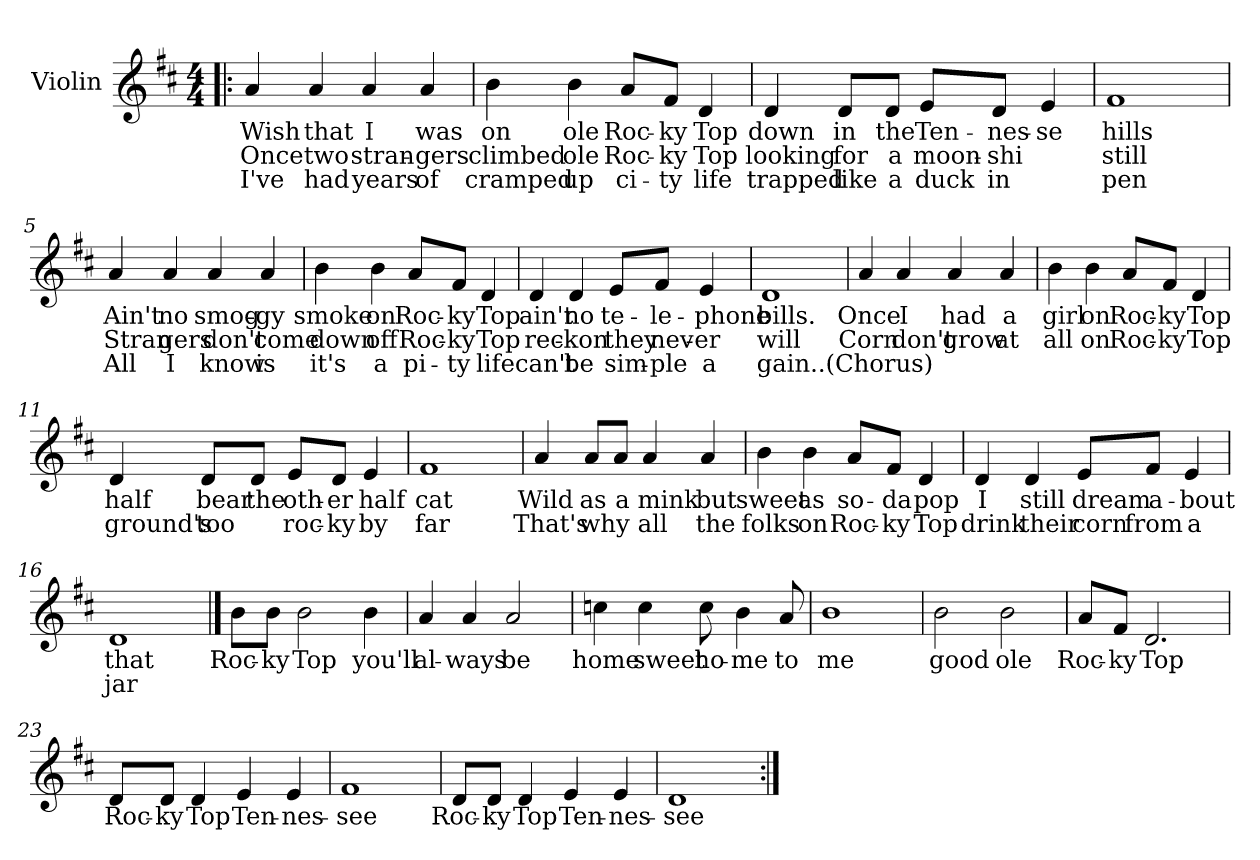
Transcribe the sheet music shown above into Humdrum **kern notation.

**kern	**text	**text	**text
*part1	*part1	*part1	*part1
*staff1	*staff1	*staff1	*staff1
*I"Violin	*	*	*
*I'Vln	*	*	*
*clefG2	*	*	*
*k[f#c#]	*	*	*
*D:	*	*	*
*M4/4	*	*	*
=1!|:	=1!|:	=1!|:	=1!|:
4a/	Wish	Once	I've
4a/	that	two	had
4a/	I	stran-	years
4a/	was	-gers	of
=2	=2	=2	=2
4b\	on	climbed	cramped
4b\	ole	ole	up
8a/L	Roc-	Roc-	ci-
8f#/J	-ky	-ky	-ty
4d/	Top	Top	life
=3	=3	=3	=3
4d/	down	looking	trapped
8d/L	in	for	like
8d/J	the	a	a
8e/L	Ten-	moon-	duck
8d/J	nes-	shi	in
4e/	se	.	.
=4	=4	=4	=4
1f#	hills	still	pen
!!LO:LB:g=z
=5	=5	=5	=5
4a/	Ain't	Stran	All
4a/	no	-gers	I
4a/	smog-	don't	know
4a/	-gy	come	is
=6	=6	=6	=6
4b\	smoke	down	it's
4b\	on	off	a
8a/L	Roc-	Roc-	pi-
8f#/J	-ky	-ky	-ty
4d/	Top	Top	life
=7	=7	=7	=7
4d/	ain't	rec-	can't
4d/	no	-kon	be
8e/L	te-	they	sim-
8f#/J	le-	nev-	-ple
4e/	phone	-er	a
=8	=8	=8	=8
1d	bills.	will	gain..(Chorus)
!!LO:LB:g=z
=9	=9	=9	=9
4a/	Once	Corn	.
4a/	I	don't	.
4a/	had	grow	.
4a/	a	at	.
=10	=10	=10	=10
4b\	girl	all	.
4b\	on	on	.
8a/L	Roc-	Roc-	.
8f#/J	-ky	-ky	.
4d/	Top	Top	.
=11	=11	=11	=11
4d/	half	ground's	.
8d/L	bear	too	.
8d/J	the	.	.
8e/L	oth-	roc-	.
8d/J	-er	-ky	.
4e/	half	by	.
=12	=12	=12	=12
1f#	cat	far	.
!!LO:LB:g=z
=13	=13	=13	=13
4a/	Wild	That's	.
8a/L	as	why	.
8a/J	a	.	.
4a/	mink	all	.
4a/	but	the	.
=14	=14	=14	=14
4b\	sweet	folks	.
4b\	as	on	.
8a/L	so-	Roc-	.
8f#/J	-da	-ky	.
4d/	pop	Top	.
=15	=15	=15	=15
4d/	I	drink	.
4d/	still	their	.
8e/L	dream	corn	.
8f#/J	a-	from	.
4e/	-bout	a	.
=16	=16	=16	=16
1d	that	jar	.
!!LO:LB:g=z
==17	==17	==17	==17
8b\L	Roc-	.	.
8b\J	-ky	.	.
2b\	Top	.	.
4b\	you'll	.	.
=18	=18	=18	=18
4a/	al-	.	.
4a/	-ways	.	.
2a/	be	.	.
=19	=19	=19	=19
4ccn\	home	.	.
4cc\	sweet	.	.
8cc\	ho-	.	.
4b\	-me	.	.
8a/	to	.	.
=20	=20	=20	=20
1b	me	.	.
!!LO:LB:g=z
=21	=21	=21	=21
2b\	good	.	.
2b\	ole	.	.
=22	=22	=22	=22
8a/L	Roc-	.	.
8f#/J	-ky	.	.
2.d/	Top	.	.
=23	=23	=23	=23
8d/L	Roc-	.	.
8d/J	-ky	.	.
4d/	Top	.	.
4e/	Ten-	.	.
4e/	-nes-	.	.
=24	=24	=24	=24
1f#	-see	.	.
=25	=25	=25	=25
8d/L	Roc-	.	.
8d/J	-ky	.	.
4d/	Top	.	.
4e/	Ten-	.	.
4e/	-nes-	.	.
=26	=26	=26	=26
1d	-see	.	.
=:|!	=:|!	=:|!	=:|!
*-	*-	*-	*-
